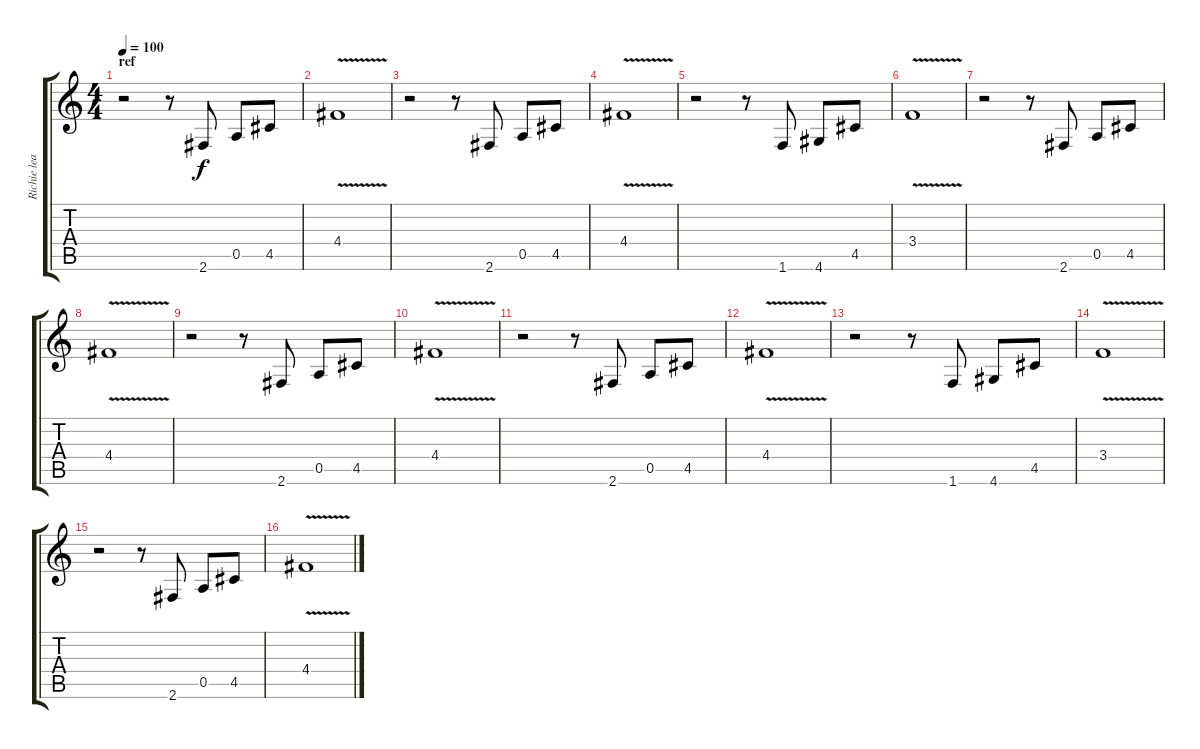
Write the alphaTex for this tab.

\track ("Richie lead" "Richie lea") {instrument overdrivenguitar}
\staff {score tabs}
\tuning (E4 B3 G3 D3 A2 E2) {hide}
\ts (4 4)
\section ("" "ref")
\tempo 100
\clef g2
\ks c
r.2{dy f volume 11} r.8 2.6.8 0.5.8 4.5.8 |
4.4{v}.1 |
r.2 r.8 2.6.8 0.5.8 4.5.8 |
4.4{v}.1 |
r.2 r.8 1.6.8 4.6.8 4.5.8 |
3.4{v}.1 |
r.2 r.8 2.6.8 0.5.8 4.5.8 |
4.4{v}.1 |
r.2{volume 11} r.8 2.6.8 0.5.8 4.5.8 |
4.4{v}.1 |
r.2 r.8 2.6.8 0.5.8 4.5.8 |
4.4{v}.1 |
r.2 r.8 1.6.8 4.6.8 4.5.8 |
3.4{v}.1 |
r.2 r.8 2.6.8 0.5.8 4.5.8 |
4.4{v}.1
